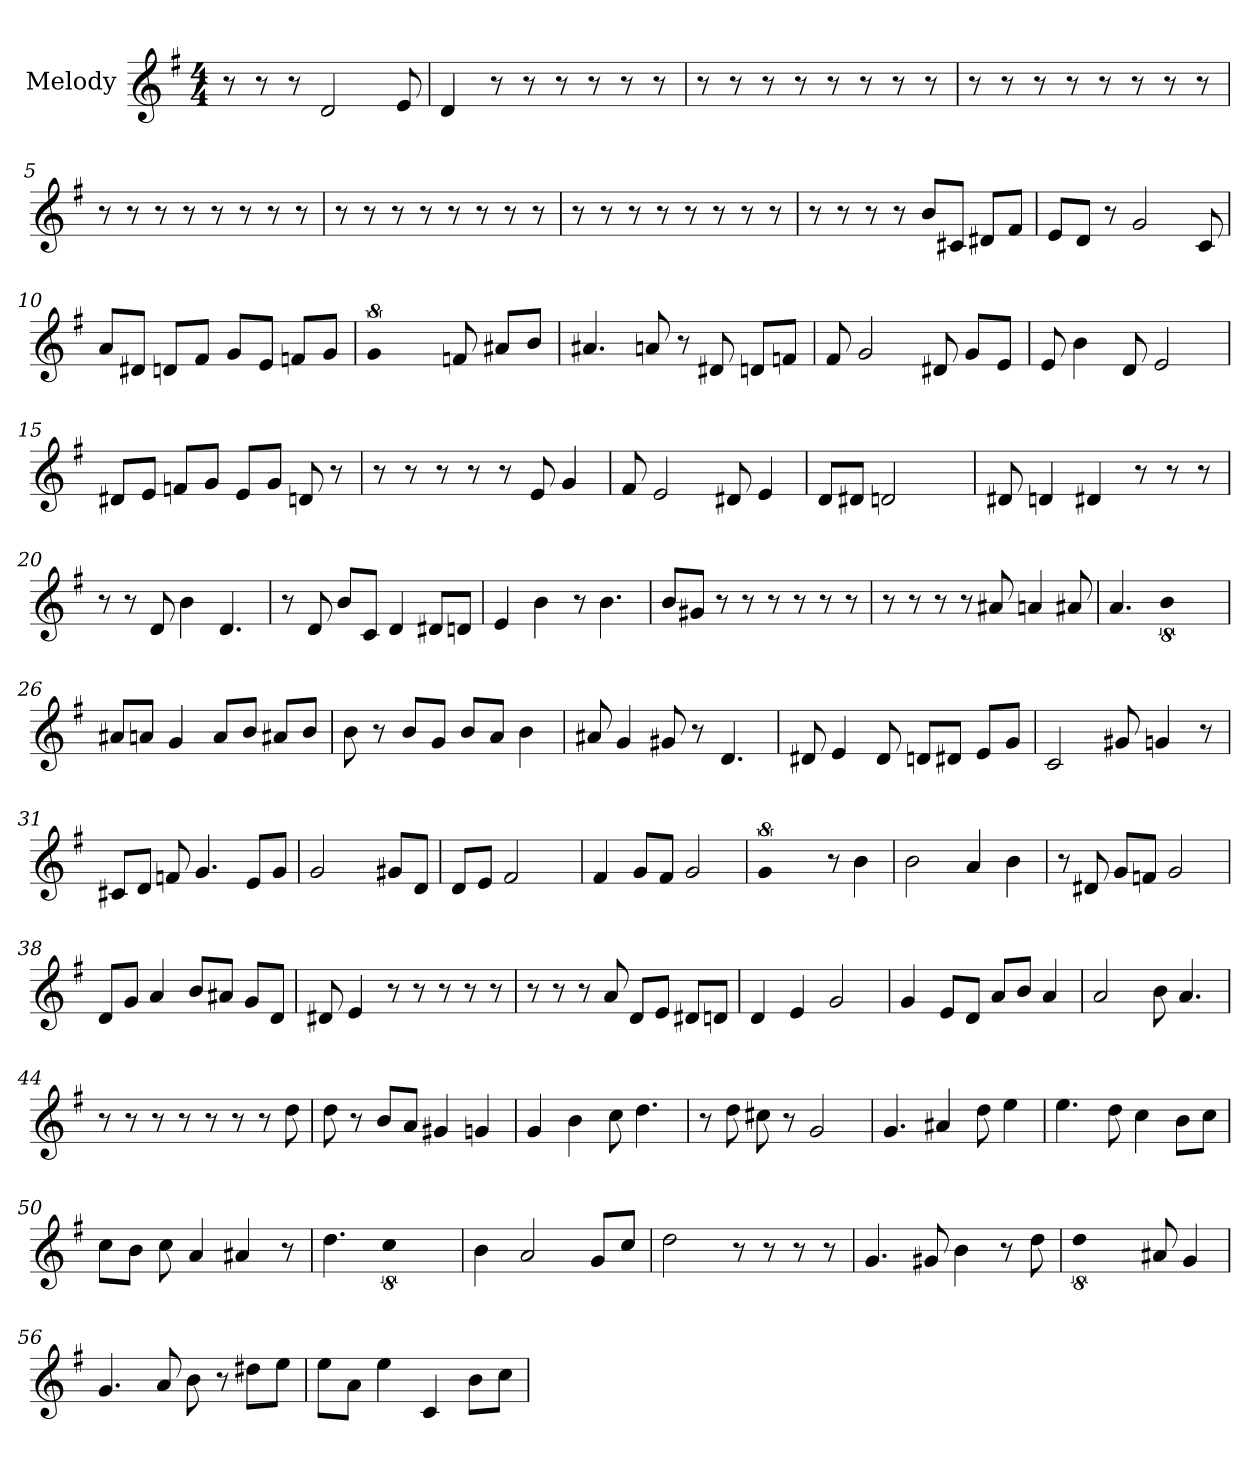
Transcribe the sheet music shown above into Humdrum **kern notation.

**kern
*part1
*staff1
*I"Melody
*clefG2
*k[f#]
*G:
*M4/4
*MM161
=1
8r
8r
8r
2d
8e
=2
4d
8r
8r
8r
8r
8r
8r
=3
8r
8r
8r
8r
8r
8r
8r
8r
=4
8r
8r
8r
8r
8r
8r
8r
8r
=5
8r
8r
8r
8r
8r
8r
8r
8r
=6
8r
8r
8r
8r
8r
8r
8r
8r
=7
8r
8r
8r
8r
8r
8r
8r
8r
=8
8r
8r
8r
8r
8b/L
8c#/J
8d#/L
8f#/J
=9
8e/L
8d/J
8r
2g
8c
=10
8a/L
8d#/J
8d/L
8f#/J
8g/L
8e/J
8f/L
8g/J
=11
!LO:N:vis=2
8%5g
8f
8a#/L
8b/J
=12
4.a#
8a
8r
8d#
8d/L
8f/J
=13
8f#
2g
8d#
8g/L
8e/J
=14
8e
4b
8d
2e
=15
8d#/L
8e/J
8f/L
8g/J
8e/L
8g/J
8d
8r
=16
8r
8r
8r
8r
8r
8e
4g
=17
8f#
2e
8d#
4e
=18
8d/L
8d#/J
!LO:N:vis=2
2.d
=19
8d#
4d
4d#
8r
8r
8r
=20
8r
8r
8d
4b
4.d
=21
8r
8d
8b/L
8c/J
4d
8d#/L
8d/J
=22
4e
4b
8r
4.b
=23
8b/L
8g#/J
8r
8r
8r
8r
8r
8r
=24
8r
8r
8r
8r
8a#
4a
8a#
=25
4.a
!LO:N:vis=2
8%5b
=26
8a#/L
8a/J
4g
8a/L
8b/J
8a#/L
8b/J
=27
8b
8r
8b/L
8g/J
8b/L
8a/J
4b
=28
8a#
4g
8g#
8r
4.d
=29
8d#
4e
8d#
8d/L
8d#/J
8e/L
8g/J
=30
2c
8g#
4g
8r
=31
8c#/L
8d/J
8f
4.g
8e/L
8g/J
=32
!LO:N:vis=2
2.g
8g#/L
8d/J
=33
8d/L
8e/J
!LO:N:vis=2
2.f#
=34
4f#
8g/L
8f#/J
2g
=35
!LO:N:vis=2
8%5g
8r
4b
=36
2b
4a
4b
=37
8r
8d#
8g/L
8f/J
2g
=38
8d/L
8g/J
4a
8b/L
8a#/J
8g/L
8d/J
=39
8d#
4e
8r
8r
8r
8r
8r
=40
8r
8r
8r
8a
8d/L
8e/J
8d#/L
8d/J
=41
4d
4e
2g
=42
4g
8e/L
8d/J
8a/L
8b/J
4a
=43
2a
8b
4.a
=44
8r
8r
8r
8r
8r
8r
8r
8dd
=45
8dd
8r
8b/L
8a/J
4g#
4g
=46
4g
4b
8cc
4.dd
=47
8r
8dd
8cc#
8r
2g
=48
4.g
4a#
8dd
4ee
=49
4.ee
8dd
4cc
8b\L
8cc\J
=50
8cc\L
8b\J
8cc
4a
4a#
8r
=51
4.dd
!LO:N:vis=2
8%5cc
=52
4b
2a
8g/L
8cc/J
=53
2dd
8r
8r
8r
8r
=54
4.g
8g#
4b
8r
8dd
=55
!LO:N:vis=2
8%5dd
8a#
4g
=56
4.g
8a
8b
8r
8dd#\L
8ee\J
=57
8ee\L
8a\J
4ee
4c
8b\L
8cc\J
=
*-
